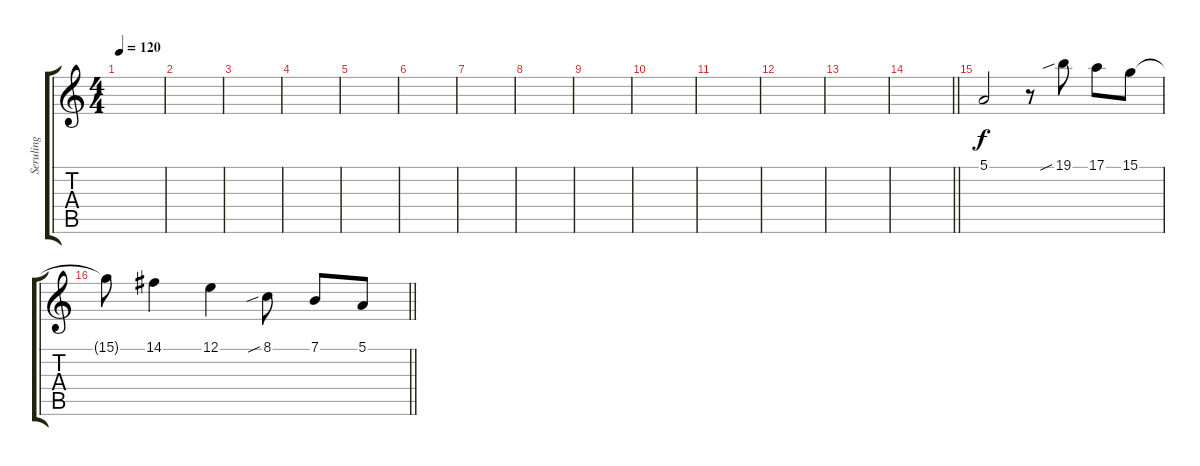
\track ("Seruling" "Seruling") {instrument lead3calliope}
\staff {score tabs}
\tuning (E4 B3 G3 D3 A2 E2) {hide}
\ts (4 4)
\tempo 120
\clef g2
\ks c
|
|
|
|
|
|
|
|
|
|
|
|
|
\barLineRight lightlight
|
5.1.2 r.8 19.1{sib}.8 17.1.8 15.1.8 |
\barLineRight lightlight
15.1{t}.8 14.1.4 12.1.4 8.1{sib}.8 7.1.8 5.1.8
